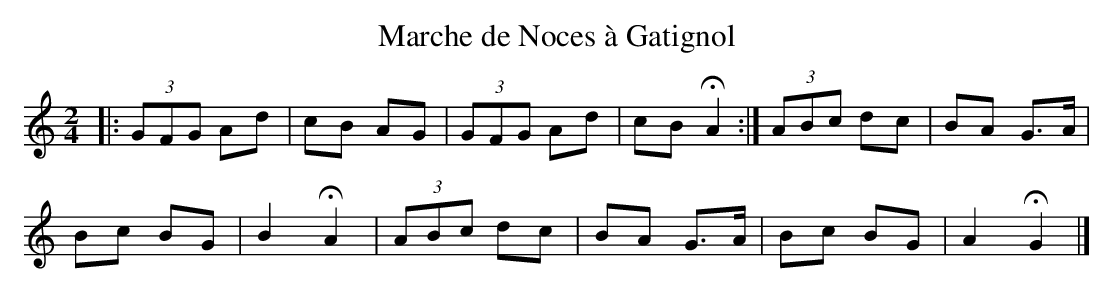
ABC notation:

X:1
T: Marche de Noces \`a Gatignol
M: 2/4
L: 1/8
K: Gmix
|:\
(3GFG Ad | cB AG |\
(3GFG Ad | cB HA2 :|\
(3ABc dc | BA G>A |
Bc BG | B2 HA2 |\
(3ABc dc | BA G>A |\
Bc BG | A2 HG2 |]
